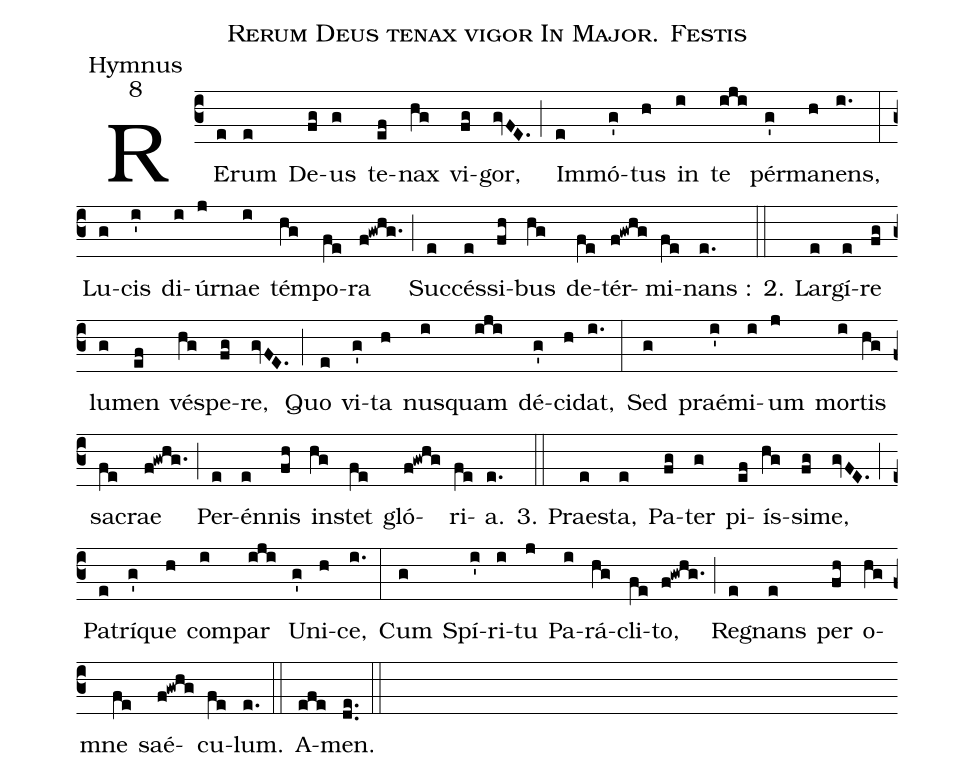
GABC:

name:Rerum Deus tenax vigor In Major. Festis;
office-part:Hymnus;
mode:8;
%%
(c3) RE(e)rum(e) De(fg)us(g) te(ef)nax(hg) vi(fg)gor,(gvFE.) (;) Im(e)mó(g')tus(h) in(i) te(iji) pér(g')ma(h)nens,(i.) (:) Lu(g)cis(i') di(i)úr(j)nae(i) tém(hg)po(fe)ra(f!gwhg.) (;) Suc(e)cés(e)si(fh)bus(hg) de(fe)tér(f!gwhg)mi(fe)nans :(e.) (::)
2. Lar(e)gí(e)re(fg) lu(g)men(ef) vé(hg)spe(fg)re,(gvFE.) (;) Quo(e) vi(g')ta(h) nus(i)quam(iji) dé(g')ci(h)dat,(i.) (:) Sed(g) praé(i')mi(i)um(j) mor(i)tis(hg) sa(fe)crae(f!gwhg.) (;) Per(e)én(e)nis(fh) in(hg)stet(fe) gló(f!gwhg)ri(fe)a.(e.) (::)
3. Prae(e)sta,(e) Pa(fg)ter(g) pi(ef)ís(hg)si(fg)me,(gvFE.) (;) Pa(e)trí(g')que(h) com(i)par(iji) U(g')ni(h)ce,(i.) (:) Cum(g) Spí(i')ri(i)tu(j) Pa(i)rá(hg)cli(fe)to,(f!gwhg.) (;) Re(e)gnans(e) per(fh) o(hg)mne(fe) saé(f!gwhg)cu(fe)lum.(e.) (::)
A(efe)men.(de..) (::)
